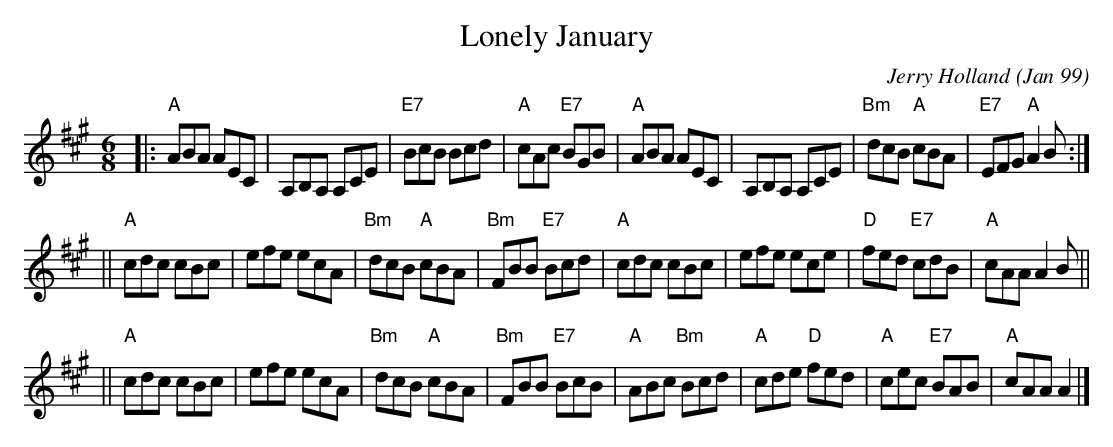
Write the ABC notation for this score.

X:1
T: Lonely January
C: Jerry Holland (Jan 99)
M: 6/8
L: 1/8
K: A
|: "A"ABA AEC | A,B,A, A,CE | "E7"BcB Bcd | "A"cAc "E7"BGB \
|  "A"ABA AEC | A,B,A, A,CE | "Bm"dcB "A"cBA | "E7"EFG "A"A2B :|
|| "A"cdc cBc | efe ecA | "Bm"dcB "A"cBA | "Bm"FBB "E7"Bcd \
|  "A"cdc cBc | efe ece | "D"fed "E7"cdB | "A"cAA A2B ||
|| "A"cdc cBc | efe ecA | "Bm"dcB "A"cBA | "Bm"FBB "E7"BcB \
|  "A"ABc "Bm"Bcd | "A"cde "D"fed | "A"cec "E7"BAB | "A"cAA A2 |]
